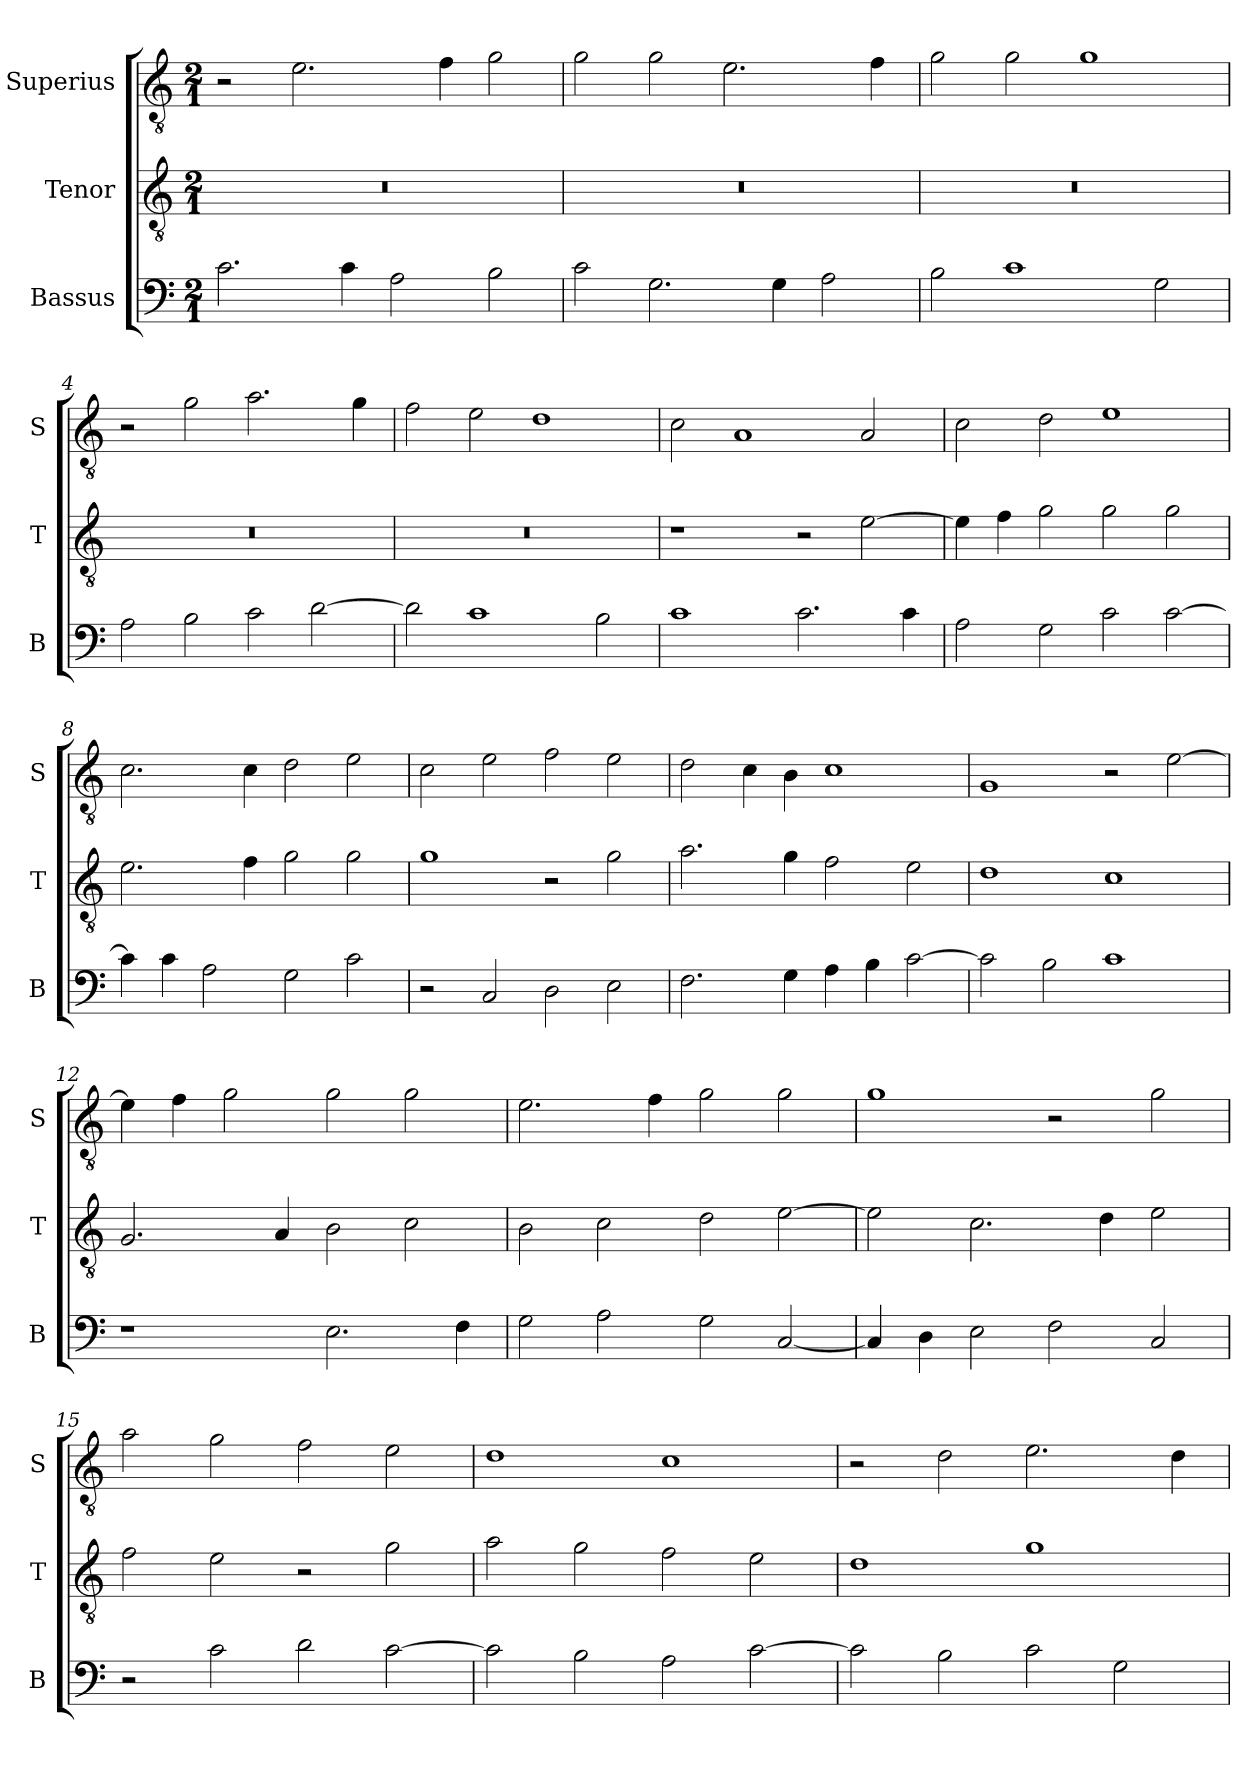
**kern	**kern	**kern
*part3	*part2	*part1
*staff3	*staff2	*staff1
*I"Bassus	*I"Tenor	*I"Superius
*I'B	*I'T	*I'S
*clefF4	*clefGv2	*clefGv2
*k[]	*k[]	*k[]
*C:	*C:	*C:
*M2/1	*M2/1	*M2/1
=1	=1	=1
2.c	0r	2r
.	.	2.e
4c	.	.
2A	.	.
.	.	4f
2B	.	2g
=2	=2	=2
2c	0r	2g
2.G	.	2g
.	.	2.e
4G	.	.
2A	.	.
.	.	4f
=3	=3	=3
2B	0r	2g
1c	.	2g
.	.	1g
2G	.	.
=4	=4	=4
2A	0r	2r
2B	.	2g
2c	.	2.a
[2d	.	.
.	.	4g
=5	=5	=5
2d]	0r	2f
1c	.	2e
.	.	1d
2B	.	.
=6	=6	=6
1c	1r	2c
.	.	1A
2.c	2r	.
.	[2e	2A
4c	.	.
=7	=7	=7
2A	4e]	2c
.	4f	.
2G	2g	2d
2c	2g	1e
[2c	2g	.
=8	=8	=8
4c]	2.e	2.c
4c	.	.
2A	.	.
.	4f	4c
2G	2g	2d
2c	2g	2e
=9	=9	=9
2r	1g	2c
2C	.	2e
2D	2r	2f
2E	2g	2e
=10	=10	=10
2.F	2.a	2d
.	.	4c
4G	4g	4B
4A	2f	1c
4B	.	.
[2c	2e	.
=11	=11	=11
2c]	1d	1G
2B	.	.
1c	1c	2r
.	.	[2e
=12	=12	=12
1r	2.G	4e]
.	.	4f
.	.	2g
.	4A	.
2.E	2B	2g
.	2c	2g
4F	.	.
=13	=13	=13
2G	2B	2.e
2A	2c	.
.	.	4f
2G	2d	2g
[2C	[2e	2g
=14	=14	=14
4C]	2e]	1g
4D	.	.
2E	2.c	.
2F	.	2r
.	4d	.
2C	2e	2g
=15	=15	=15
2r	2f	2a
2c	2e	2g
2d	2r	2f
[2c	2g	2e
=16	=16	=16
2c]	2a	1d
2B	2g	.
2A	2f	1c
[2c	2e	.
=17	=17	=17
2c]	1d	2r
2B	.	2d
2c	1g	2.e
2G	.	.
.	.	4d
=	=	=
*-	*-	*-
